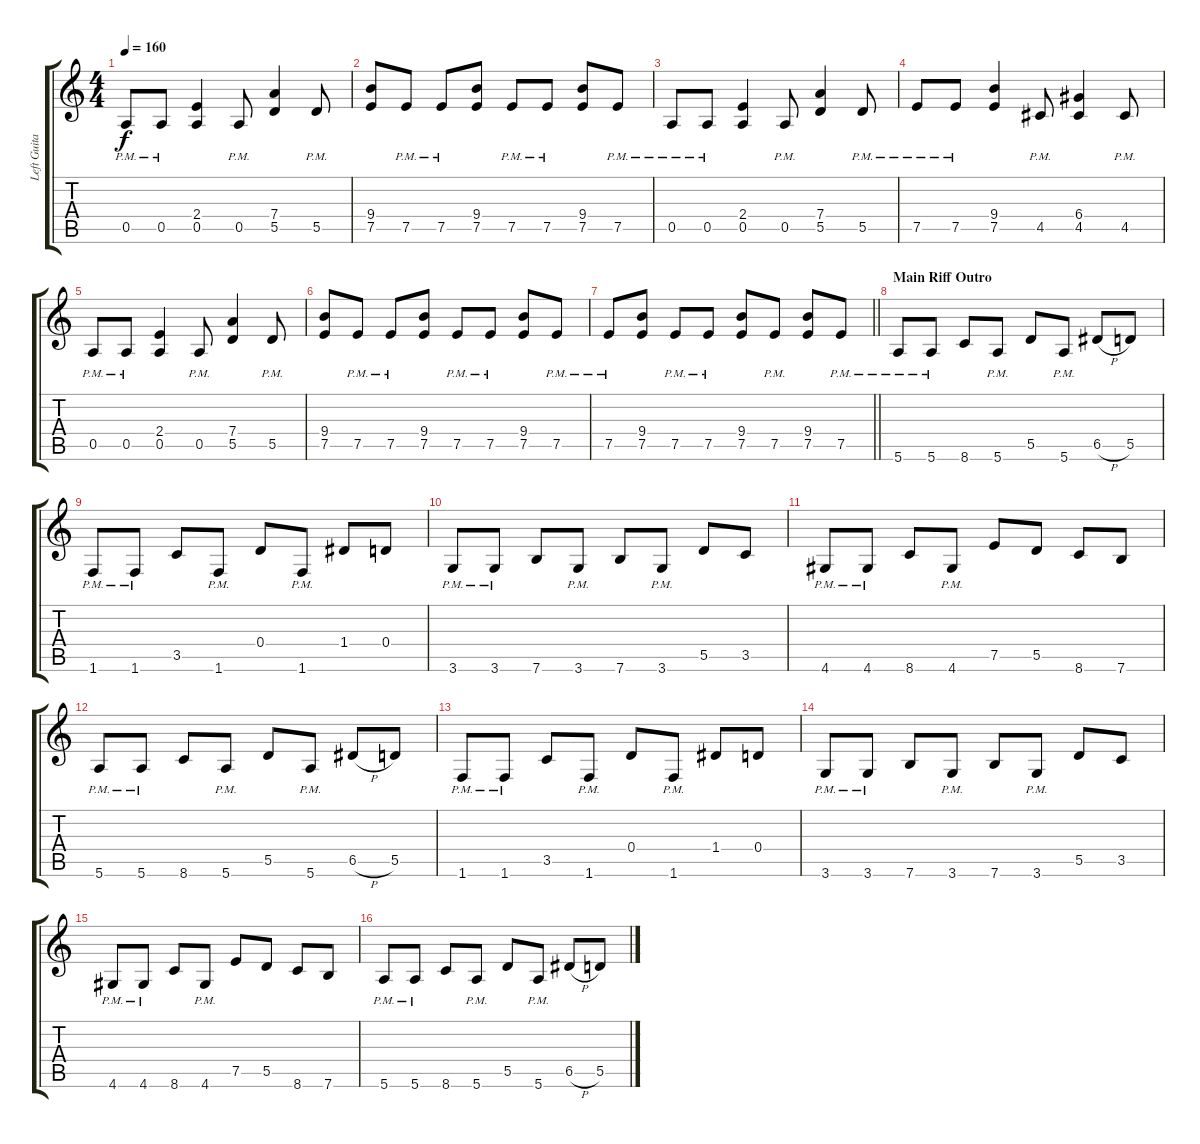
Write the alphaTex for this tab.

\track ("Left Guitar" "Left Guita") {instrument distortionguitar}
\staff {score tabs}
\tuning (E4 B3 G3 D3 A2 E2) {hide}
\ts (4 4)
\tempo 160
\clef g2
\ks c
0.5{pm}.8{dy f} 0.5{pm}.8 (2.4 0.5).4 0.5{pm}.8 (7.4 5.5).4 5.5{pm}.8 |
(9.4 7.5).8 7.5{pm}.8 7.5{pm}.8 (9.4 7.5).8 7.5{pm}.8 7.5{pm}.8 (9.4 7.5).8 7.5{pm}.8 |
0.5{pm}.8 0.5{pm}.8 (2.4 0.5).4 0.5{pm}.8 (7.4 5.5).4 5.5{pm}.8 |
7.5{pm}.8 7.5{pm}.8 (9.4 7.5).4 4.5{pm}.8 (6.4 4.5).4 4.5{pm}.8 |
0.5{pm}.8 0.5{pm}.8 (2.4 0.5).4 0.5{pm}.8 (7.4 5.5).4 5.5{pm}.8 |
(9.4 7.5).8 7.5{pm}.8 7.5{pm}.8 (9.4 7.5).8 7.5{pm}.8 7.5{pm}.8 (9.4 7.5).8 7.5{pm}.8 |
\barLineRight lightlight
7.5{pm}.8 (9.4 7.5).8 7.5{pm}.8 7.5{pm}.8 (9.4 7.5).8 7.5{pm}.8 (9.4 7.5).8 7.5{pm}.8 |
\section ("" "Main Riff Outro")
5.6{pm}.8{volume 12} 5.6{pm}.8 8.6.8 5.6{pm}.8 5.5.8 5.6{pm}.8 6.5{h}.8 5.5.8 |
1.6{pm}.8 1.6{pm}.8 3.5.8 1.6{pm}.8 0.4.8 1.6{pm}.8 1.4.8 0.4.8 |
3.6{pm}.8 3.6{pm}.8 7.6.8 3.6{pm}.8 7.6.8 3.6{pm}.8 5.5.8 3.5.8 |
4.6{pm}.8 4.6{pm}.8 8.6.8 4.6{pm}.8 7.5.8 5.5.8 8.6.8 7.6.8 |
5.6{pm}.8 5.6{pm}.8 8.6.8 5.6{pm}.8 5.5.8 5.6{pm}.8 6.5{h}.8 5.5.8 |
1.6{pm}.8 1.6{pm}.8 3.5.8 1.6{pm}.8 0.4.8 1.6{pm}.8 1.4.8 0.4.8 |
3.6{pm}.8 3.6{pm}.8 7.6.8 3.6{pm}.8 7.6.8 3.6{pm}.8 5.5.8 3.5.8 |
4.6{pm}.8 4.6{pm}.8 8.6.8 4.6{pm}.8 7.5.8 5.5.8 8.6.8 7.6.8 |
5.6{pm}.8 5.6{pm}.8 8.6.8 5.6{pm}.8 5.5.8 5.6{pm}.8 6.5{h}.8 5.5.8
